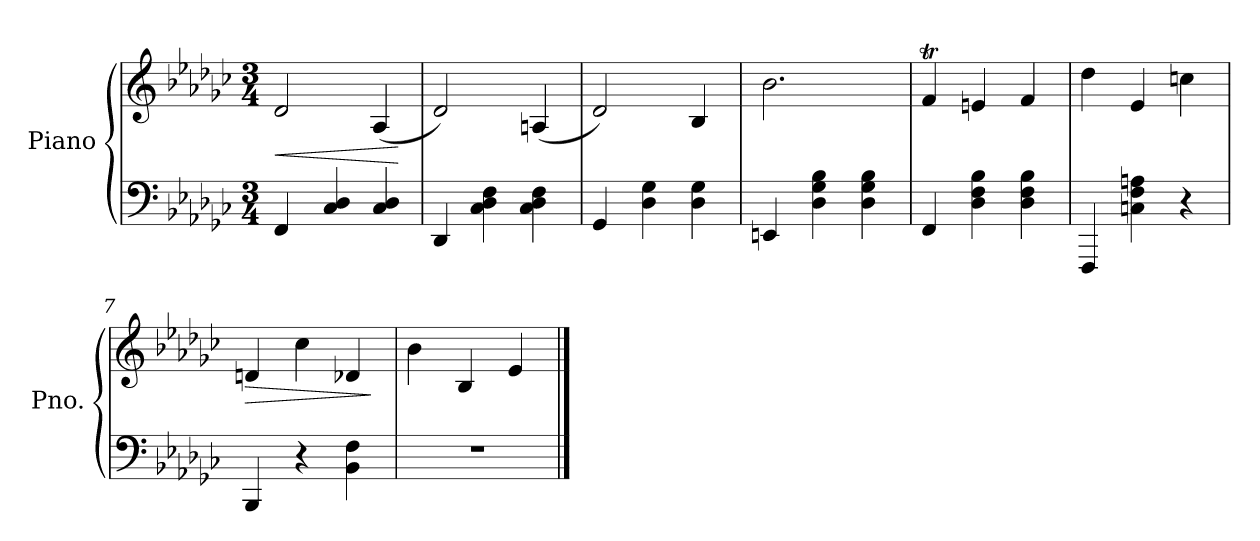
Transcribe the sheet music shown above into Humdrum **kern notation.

**kern	**kern	**dynam
*part1	*part1	*part1
*staff2	*staff1	*staff1/2
*I"Piano	*	*
*I'Pno.	*	*
*clefF4	*clefG2	*
*k[b-e-a-d-g-c-]	*k[b-e-a-d-g-c-]	*
*M3/4	*M3/4	*
*MM260	*MM260	*
=1	=1	=1
!	!	!LO:HP:b
4FF/	2d-/	<
4C-/ 4D-/	.	.
4C-/ 4D-/	(<4A-/	.
.	.	[
=2	=2	=2
4DD-/	2d-/)	.
4C-\ 4D-\ 4F\	.	.
4C-\ 4D-\ 4F\	(<4An/	.
=3	=3	=3
4GG-/	2d-/)	.
4D-\ 4G-\	.	.
4D-\ 4G-\	4B-/	.
=4	=4	=4
4EEn/	2.b-\	.
4D-\ 4G-\ 4B-\	.	.
4D-\ 4G-\ 4B-\	.	.
=5	=5	=5
4FF/	4ft/	.
4D-\ 4F\ 4B-\	4en/	.
4D-\ 4F\ 4B-\	4f/	.
=6	=6	=6
4FFF/	4dd-\	.
4Cn\ 4F\ 4An\	4e-/	.
4r	4ccn\	.
=7	=7	=7
!	!	!LO:HP:b
4BBB-/	4dn/	>
4r	4cc-\	.
4BB-\ 4F\	4d-X/	.
.	.	]
=8	=8	=8
2.r	4b-\	.
.	4B-/	.
.	4e-/	.
==	==	==
*-	*-	*-
